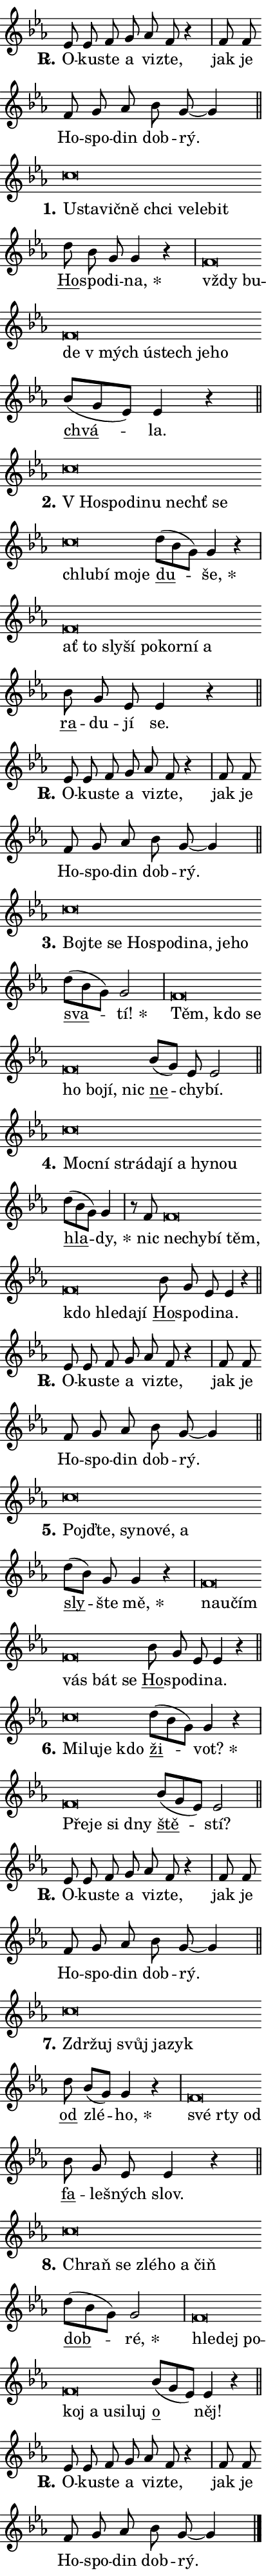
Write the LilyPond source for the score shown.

\version "2.24.0"
\header { tagline = "" }
\paper {
  indent = 0\cm
  top-margin = 0\cm
  right-margin = 0.13\cm % to fit lyric hyphens
  bottom-margin = 0\cm
  left-margin = 0\cm
  paper-width = 7\cm
  page-breaking = #ly:one-page-breaking
  system-system-spacing.basic-distance = #11
  score-system-spacing.basic-distance = #11
  ragged-last = ##f
}


%% Author: Thomas Morley
%% https://lists.gnu.org/archive/html/lilypond-user/2020-05/msg00002.html
#(define (line-position grob)
"Returns position of @var[grob} in current system:
   @code{'start}, if at first time-step
   @code{'end}, if at last time-step
   @code{'middle} otherwise
"
  (let* ((col (ly:item-get-column grob))
         (ln (ly:grob-object col 'left-neighbor))
         (rn (ly:grob-object col 'right-neighbor))
         (col-to-check-left (if (ly:grob? ln) ln col))
         (col-to-check-right (if (ly:grob? rn) rn col))
         (break-dir-left
           (and
             (ly:grob-property col-to-check-left 'non-musical #f)
             (ly:item-break-dir col-to-check-left)))
         (break-dir-right
           (and
             (ly:grob-property col-to-check-right 'non-musical #f)
             (ly:item-break-dir col-to-check-right))))
        (cond ((eqv? 1 break-dir-left) 'start)
              ((eqv? -1 break-dir-right) 'end)
              (else 'middle))))

#(define (tranparent-at-line-position vctor)
  (lambda (grob)
  "Relying on @code{line-position} select the relevant enry from @var{vctor}.
Used to determine transparency,"
    (case (line-position grob)
      ((end) (not (vector-ref vctor 0)))
      ((middle) (not (vector-ref vctor 1)))
      ((start) (not (vector-ref vctor 2))))))

noteHeadBreakVisibility =
#(define-music-function (break-visibility)(vector?)
"Makes @code{NoteHead}s transparent relying on @var{break-visibility}"
#{
  \override NoteHead.transparent =
    #(tranparent-at-line-position break-visibility)
#})

#(define delete-ledgers-for-transparent-note-heads
  (lambda (grob)
    "Reads whether a @code{NoteHead} is transparent.
If so this @code{NoteHead} is removed from @code{'note-heads} from
@var{grob}, which is supposed to be @code{LedgerLineSpanner}.
As a result ledgers are not printed for this @code{NoteHead}"
    (let* ((nhds-array (ly:grob-object grob 'note-heads))
           (nhds-list
             (if (ly:grob-array? nhds-array)
                 (ly:grob-array->list nhds-array)
                 '()))
           ;; Relies on the transparent-property being done before
           ;; Staff.LedgerLineSpanner.after-line-breaking is executed.
           ;; This is fragile ...
           (to-keep
             (remove
               (lambda (nhd)
                 (ly:grob-property nhd 'transparent #f))
               nhds-list)))
      ;; TODO find a better method to iterate over grob-arrays, similiar
      ;; to filter/remove etc for lists
      ;; For now rebuilt from scratch
      (set! (ly:grob-object grob 'note-heads)  '())
      (for-each
        (lambda (nhd)
          (ly:pointer-group-interface::add-grob grob 'note-heads nhd))
        to-keep))))

squashNotes = {
  \override NoteHead.X-extent = #'(-0.2 . 0.2)
  \override NoteHead.Y-extent = #'(-0.75 . 0)
  \override NoteHead.stencil =
    #(lambda (grob)
       (let ((pos (ly:grob-property grob 'staff-position)))
         (begin
           (if (< pos -7) (display "ERROR: Lower brevis then expected\n") (display ""))
           (if (<= pos -6) ly:text-interface::print ly:note-head::print))))
}
unSquashNotes = {
  \revert NoteHead.X-extent
  \revert NoteHead.Y-extent
  \revert NoteHead.stencil
}

hideNotes = \noteHeadBreakVisibility #begin-of-line-visible
unHideNotes = \noteHeadBreakVisibility #all-visible

% work-around for resetting accidentals
% https://lilypond.org/doc/v2.23/Documentation/notation/displaying-rhythms#unmetered-music
cadenzaMeasure = {
  \cadenzaOff
  \partial 1024 s1024
  \cadenzaOn
}

#(define-markup-command (accent layout props text) (markup?)
  "Underline accented syllable"
  (interpret-markup layout props
    #{\markup \override #'(offset . 4.3) \underline { #text }#}))

responsum = \markup \concat {
  "R" \hspace #-1.05 \path #0.1 #'((moveto 0 0.07) (lineto 0.9 0.8)) \hspace #0.05 "."
}

spaceSize = #0.6828661417322834 % exact space size for TeX Gyre Schola

\layout {
  \context {
    \Staff
    \remove "Time_signature_engraver"
    \override LedgerLineSpanner.after-line-breaking = #delete-ledgers-for-transparent-note-heads
  }
  \context {
    \Lyrics {
      \override LyricSpace.minimum-distance = \spaceSize
      \override LyricText.font-name = #"TeX Gyre Schola"
      \override LyricText.font-size = 1
      \override StanzaNumber.font-name = #"TeX Gyre Schola Bold"
      \override StanzaNumber.font-size = 1
    }
  }
  \context {
    \Score 
    \override NoteHead.text =
      #(lambda (grob) 
        (let ((pos (ly:grob-property grob 'staff-position)))
          #{\markup {
            \combine
              \halign #-0.55 \raise #(if (= pos -6) 0 0.5) \override #'(thickness . 2) \draw-line #'(3.2 . 0)
              \musicglyph "noteheads.sM1"
          }#}))
  }
}

% magnetic-lyrics.ily
%
%   written by
%     Jean Abou Samra <jean@abou-samra.fr>
%     Werner Lemberg <wl@gnu.org>
%
%   adapted by
%     Jiri Hon <jiri.hon@gmail.com>
%
% Version 2022-Apr-15

% https://www.mail-archive.com/lilypond-user@gnu.org/msg149350.html

#(define (Left_hyphen_pointer_engraver context)
   "Collect syllable-hyphen-syllable occurrences in lyrics and store
them in properties.  This engraver only looks to the left.  For
example, if the lyrics input is @code{foo -- bar}, it does the
following.

@itemize @bullet
@item
Set the @code{text} property of the @code{LyricHyphen} grob between
@q{foo} and @q{bar} to @code{foo}.

@item
Set the @code{left-hyphen} property of the @code{LyricText} grob with
text @q{foo} to the @code{LyricHyphen} grob between @q{foo} and
@q{bar}.
@end itemize

Use this auxiliary engraver in combination with the
@code{lyric-@/text::@/apply-@/magnetic-@/offset!} hook."
   (let ((hyphen #f)
         (text #f))
     (make-engraver
      (acknowledgers
       ((lyric-syllable-interface engraver grob source-engraver)
        (set! text grob)))
      (end-acknowledgers
       ((lyric-hyphen-interface engraver grob source-engraver)
        ;(when (not (grob::has-interface grob 'lyric-space-interface))
          (set! hyphen grob)));)
      ((stop-translation-timestep engraver)
       (when (and text hyphen)
         (ly:grob-set-object! text 'left-hyphen hyphen))
       (set! text #f)
       (set! hyphen #f)))))

#(define (lyric-text::apply-magnetic-offset! grob)
   "If the space between two syllables is less than the value in
property @code{LyricText@/.details@/.squash-threshold}, move the right
syllable to the left so that it gets concatenated with the left
syllable.

Use this function as a hook for
@code{LyricText@/.after-@/line-@/breaking} if the
@code{Left_@/hyphen_@/pointer_@/engraver} is active."
   (let ((hyphen (ly:grob-object grob 'left-hyphen #f)))
     (when hyphen
       (let ((left-text (ly:spanner-bound hyphen LEFT)))
         (when (grob::has-interface left-text 'lyric-syllable-interface)
           (let* ((common (ly:grob-common-refpoint grob left-text X))
                  (this-x-ext (ly:grob-extent grob common X))
                  (left-x-ext
                   (begin
                     ;; Trigger magnetism for left-text.
                     (ly:grob-property left-text 'after-line-breaking)
                     (ly:grob-extent left-text common X)))
                  ;; `delta` is the gap width between two syllables.
                  (delta (- (interval-start this-x-ext)
                            (interval-end left-x-ext)))
                  (details (ly:grob-property grob 'details))
                  (threshold (assoc-get 'squash-threshold details 0.2)))
             (when (< delta threshold)
               (let* (;; We have to manipulate the input text so that
                      ;; ligatures crossing syllable boundaries are not
                      ;; disabled.  For languages based on the Latin
                      ;; script this is essentially a beautification.
                      ;; However, for non-Western scripts it can be a
                      ;; necessity.
                      (lt (ly:grob-property left-text 'text))
                      (rt (ly:grob-property grob 'text))
                      (is-space (grob::has-interface hyphen 'lyric-space-interface))
                      (space (if is-space " " ""))
                      (extra-delta (if is-space spaceSize 0))
                      ;; Append new syllable.
                      (ltrt-space (if (and (string? lt) (string? rt))
                                (string-append lt space rt)
                                (make-concat-markup (list lt space rt))))
                      ;; Right-align `ltrt` to the right side.
                      (ltrt-space-markup (grob-interpret-markup
                               grob
                               (make-translate-markup
                                (cons (interval-length this-x-ext) 0)
                                (make-right-align-markup ltrt-space)))))
                 (begin
                   ;; Don't print `left-text`.
                   (ly:grob-set-property! left-text 'stencil #f)
                   ;; Set text and stencil (which holds all collected
                   ;; syllables so far) and shift it to the left.
                   (ly:grob-set-property! grob 'text ltrt-space)
                   (ly:grob-set-property! grob 'stencil ltrt-space-markup)
                   (ly:grob-translate-axis! grob (- (- delta extra-delta)) X))))))))))


#(define (lyric-hyphen::displace-bounds-first grob)
   ;; Make very sure this callback isn't triggered too early.
   (let ((left (ly:spanner-bound grob LEFT))
         (right (ly:spanner-bound grob RIGHT)))
     (ly:grob-property left 'after-line-breaking)
     (ly:grob-property right 'after-line-breaking)
     (ly:lyric-hyphen::print grob)))

squashThreshold = #0.4

\layout {
  \context {
    \Lyrics
    \consists #Left_hyphen_pointer_engraver
    \override LyricText.after-line-breaking =
      #lyric-text::apply-magnetic-offset!
    \override LyricHyphen.stencil = #lyric-hyphen::displace-bounds-first
    \override LyricText.details.squash-threshold = \squashThreshold
    \override LyricHyphen.minimum-distance = 0
    \override LyricHyphen.minimum-length = \squashThreshold
  }
}

squashText = \override LyricText.details.squash-threshold = 9999
unSquashText = \override LyricText.details.squash-threshold = \squashThreshold

leftText = \override LyricText.self-alignment-X = #LEFT
unLeftText = \revert LyricText.self-alignment-X

starOffset = #(lambda (grob) 
                (let ((x_offset (ly:self-alignment-interface::aligned-on-x-parent grob)))
                  (if (= x_offset 0) 0 (+ x_offset 1.2))))

star = #(define-music-function (syllable)(string?)
"Append star separator at the end of a syllable"
#{
  \once \override LyricText.X-offset = #starOffset
  \lyricmode { \markup {
    #syllable
    \override #'((font-name . "TeX Gyre Schola Bold")) \hspace #0.2 \lower #0.65 \larger "*"
  } }
#})

starAccent = #(define-music-function (syllable)(string?)
"Append star separator at the end of a syllable and make accent"
#{
  \once \override LyricText.X-offset = #starOffset
  \lyricmode { \markup {
    \accent #syllable
    \override #'((font-name . "TeX Gyre Schola Bold")) \hspace #0.2 \lower #0.65 \larger "*"
  } }
#})

breath = #(define-music-function (syllable)(string?)
"Append breathing indicator at the end of a syllable"
#{
  \lyricmode { \markup { #syllable "+" } }
#})

optionalBreath = #(define-music-function (syllable)(string?)
"Append optional breathing indicator at the end of a syllable"
#{
  \lyricmode { \markup { #syllable "(+)" } }
#})


\score {
    <<
        \new Voice = "melody" { \cadenzaOn \key es \major \relative { es'8 es f g as f r4 \cadenzaMeasure \bar "|" f8 f \bar "" f g as \bar "" bes g~ g4 \cadenzaMeasure \bar "||" \break } }
        \new Lyrics \lyricsto "melody" { \lyricmode { \set stanza = \responsum
O -- ku -- ste a vi -- zte, jak je Ho -- spo -- din dob -- rý. } }
    >>
    \layout {}
}

\score {
    <<
        \new Voice = "melody" { \cadenzaOn \key es \major \relative { \squashNotes c''\breve*1/16 \hideNotes \breve*1/16 \bar "" \breve*1/16 \bar "" \breve*1/16 \bar "" \breve*1/16 \bar "" \breve*1/16 \bar "" \breve*1/16 \breve*1/16 \bar "" \unHideNotes \unSquashNotes \bar "" d8 bes g g4 r \cadenzaMeasure \bar "|" \squashNotes f\breve*1/16 \hideNotes \breve*1/16 \bar "" \breve*1/16 \bar "" \breve*1/16 \bar "" \breve*1/16 \bar "" \breve*1/16 \bar "" \breve*1/16 \breve*1/16 \bar "" \unHideNotes \unSquashNotes \bar "" bes8[( g es)] es4 r \cadenzaMeasure \bar "||" \break } }
        \new Lyrics \lyricsto "melody" { \lyricmode { \set stanza = "1."
\leftText U -- \squashText sta -- vič -- ně chci ve -- le -- bit \unLeftText \unSquashText \markup \accent Ho -- spo -- di -- \star na, \leftText vždy \squashText bu -- de "v mých" ú -- stech je -- ho \unLeftText \unSquashText \markup \accent chvá -- la. } }
    >>
    \layout {}
}

\score {
    <<
        \new Voice = "melody" { \cadenzaOn \key es \major \relative { \squashNotes c''\breve*1/16 \hideNotes \breve*1/16 \bar "" \breve*1/16 \bar "" \breve*1/16 \bar "" \breve*1/16 \bar "" \breve*1/16 \bar "" \breve*1/16 \bar "" \breve*1/16 \bar "" \breve*1/16 \breve*1/16 \bar "" \unHideNotes \unSquashNotes \bar "" d8[( bes g)] g4 r \cadenzaMeasure \bar "|" \squashNotes f\breve*1/16 \hideNotes \breve*1/16 \bar "" \breve*1/16 \bar "" \breve*1/16 \bar "" \breve*1/16 \bar "" \breve*1/16 \bar "" \breve*1/16 \breve*1/16 \bar "" \unHideNotes \unSquashNotes \bar "" bes8 g es es4 r \cadenzaMeasure \bar "||" \break } }
        \new Lyrics \lyricsto "melody" { \lyricmode { \set stanza = "2."
\leftText "V Ho" -- \squashText spo -- di -- nu nechť se chlu -- bí mo -- je \unLeftText \unSquashText \markup \accent du -- \star še, \leftText ať \squashText to sly -- ší po -- kor -- ní a \unLeftText \unSquashText \markup \accent ra -- du -- jí se. } }
    >>
    \layout {}
}

\score {
    <<
        \new Voice = "melody" { \cadenzaOn \key es \major \relative { es'8 es f g as f r4 \cadenzaMeasure \bar "|" f8 f \bar "" f g as \bar "" bes g~ g4 \cadenzaMeasure \bar "||" \break } }
        \new Lyrics \lyricsto "melody" { \lyricmode { \set stanza = \responsum
O -- ku -- ste a vi -- zte, jak je Ho -- spo -- din dob -- rý. } }
    >>
    \layout {}
}

\score {
    <<
        \new Voice = "melody" { \cadenzaOn \key es \major \relative { \squashNotes c''\breve*1/16 \hideNotes \breve*1/16 \bar "" \breve*1/16 \bar "" \breve*1/16 \bar "" \breve*1/16 \bar "" \breve*1/16 \bar "" \breve*1/16 \bar "" \breve*1/16 \breve*1/16 \bar "" \unHideNotes \unSquashNotes \bar "" d8[( bes g)] g2 \cadenzaMeasure \bar "|" \squashNotes f\breve*1/16 \hideNotes \breve*1/16 \bar "" \breve*1/16 \bar "" \breve*1/16 \bar "" \breve*1/16 \bar "" \breve*1/16 \breve*1/16 \bar "" \unHideNotes \unSquashNotes \bar "" bes8[( g)] es es2 \cadenzaMeasure \bar "||" \break } }
        \new Lyrics \lyricsto "melody" { \lyricmode { \set stanza = "3."
\leftText Boj -- \squashText te se Ho -- spo -- di -- na, je -- ho \unLeftText \unSquashText \markup \accent sva -- \star tí! \leftText Těm, \squashText kdo se ho bo -- jí, nic \unLeftText \unSquashText \markup \accent ne -- chy -- bí. } }
    >>
    \layout {}
}

\score {
    <<
        \new Voice = "melody" { \cadenzaOn \key es \major \relative { \squashNotes c''\breve*1/16 \hideNotes \breve*1/16 \bar "" \breve*1/16 \bar "" \breve*1/16 \bar "" \breve*1/16 \bar "" \breve*1/16 \bar "" \breve*1/16 \breve*1/16 \bar "" \unHideNotes \unSquashNotes \bar "" d8[( bes g)] g4 \cadenzaMeasure \bar "|" r8 f8 \squashNotes f\breve*1/16 \hideNotes \breve*1/16 \bar "" \breve*1/16 \bar "" \breve*1/16 \bar "" \breve*1/16 \bar "" \breve*1/16 \bar "" \breve*1/16 \breve*1/16 \bar "" \unHideNotes \unSquashNotes \bar "" bes8 g es es4 r \cadenzaMeasure \bar "||" \break } }
        \new Lyrics \lyricsto "melody" { \lyricmode { \set stanza = "4."
\leftText Moc -- \squashText ní strá -- da -- jí a hy -- nou \unLeftText \unSquashText \markup \accent hla -- \star dy, nic \leftText ne -- \squashText chy -- bí těm, kdo hle -- da -- jí \unLeftText \unSquashText \markup \accent Ho -- spo -- di -- na. } }
    >>
    \layout {}
}

\score {
    <<
        \new Voice = "melody" { \cadenzaOn \key es \major \relative { es'8 es f g as f r4 \cadenzaMeasure \bar "|" f8 f \bar "" f g as \bar "" bes g~ g4 \cadenzaMeasure \bar "||" \break } }
        \new Lyrics \lyricsto "melody" { \lyricmode { \set stanza = \responsum
O -- ku -- ste a vi -- zte, jak je Ho -- spo -- din dob -- rý. } }
    >>
    \layout {}
}

\score {
    <<
        \new Voice = "melody" { \cadenzaOn \key es \major \relative { \squashNotes c''\breve*1/16 \hideNotes \breve*1/16 \bar "" \breve*1/16 \bar "" \breve*1/16 \bar "" \breve*1/16 \breve*1/16 \bar "" \unHideNotes \unSquashNotes \bar "" d8[( bes)] g g4 r \cadenzaMeasure \bar "|" \squashNotes f\breve*1/16 \hideNotes \breve*1/16 \bar "" \breve*1/16 \bar "" \breve*1/16 \bar "" \breve*1/16 \breve*1/16 \bar "" \unHideNotes \unSquashNotes \bar "" bes8 g es es4 r \cadenzaMeasure \bar "||" \break } }
        \new Lyrics \lyricsto "melody" { \lyricmode { \set stanza = "5."
\leftText Pojď -- \squashText te, sy -- no -- vé, a \unLeftText \unSquashText \markup \accent sly -- šte \star mě, \leftText na -- \squashText u -- čím vás bát se \unLeftText \unSquashText \markup \accent Ho -- spo -- di -- na. } }
    >>
    \layout {}
}

\score {
    <<
        \new Voice = "melody" { \cadenzaOn \key es \major \relative { \squashNotes c''\breve*1/16 \hideNotes \breve*1/16 \bar "" \breve*1/16 \breve*1/16 \bar "" \unHideNotes \unSquashNotes \bar "" d8[( bes g)] g4 r \cadenzaMeasure \bar "|" \squashNotes f\breve*1/16 \hideNotes \breve*1/16 \bar "" \breve*1/16 \breve*1/16 \bar "" \unHideNotes \unSquashNotes \bar "" bes8[( g es)] es2 \cadenzaMeasure \bar "||" \break } }
        \new Lyrics \lyricsto "melody" { \lyricmode { \set stanza = "6."
\leftText Mi -- \squashText lu -- je kdo \unLeftText \unSquashText \markup \accent ži -- \star vot? \leftText Pře -- \squashText je si dny \unLeftText \unSquashText \markup \accent ště -- stí? } }
    >>
    \layout {}
}

\score {
    <<
        \new Voice = "melody" { \cadenzaOn \key es \major \relative { es'8 es f g as f r4 \cadenzaMeasure \bar "|" f8 f \bar "" f g as \bar "" bes g~ g4 \cadenzaMeasure \bar "||" \break } }
        \new Lyrics \lyricsto "melody" { \lyricmode { \set stanza = \responsum
O -- ku -- ste a vi -- zte, jak je Ho -- spo -- din dob -- rý. } }
    >>
    \layout {}
}

\score {
    <<
        \new Voice = "melody" { \cadenzaOn \key es \major \relative { \squashNotes c''\breve*1/16 \hideNotes \breve*1/16 \bar "" \breve*1/16 \bar "" \breve*1/16 \breve*1/16 \bar "" \unHideNotes \unSquashNotes \bar "" d8 bes[( g)] g4 r \cadenzaMeasure \bar "|" \squashNotes f\breve*1/16 \hideNotes \breve*1/16 \breve*1/16 \bar "" \unHideNotes \unSquashNotes \bar "" bes8 g es es4 r \cadenzaMeasure \bar "||" \break } }
        \new Lyrics \lyricsto "melody" { \lyricmode { \set stanza = "7."
\leftText Zdr -- \squashText žuj svůj ja -- zyk \unLeftText \unSquashText \markup \accent od zlé -- \star ho, \leftText své \squashText rty od \unLeftText \unSquashText \markup \accent fa -- le -- šných slov. } }
    >>
    \layout {}
}

\score {
    <<
        \new Voice = "melody" { \cadenzaOn \key es \major \relative { \squashNotes c''\breve*1/16 \hideNotes \breve*1/16 \bar "" \breve*1/16 \bar "" \breve*1/16 \bar "" \breve*1/16 \breve*1/16 \bar "" \unHideNotes \unSquashNotes \bar "" d8[( bes g)] g2 \cadenzaMeasure \bar "|" \squashNotes f\breve*1/16 \hideNotes \breve*1/16 \bar "" \breve*1/16 \bar "" \breve*1/16 \bar "" \breve*1/16 \bar "" \breve*1/16 \bar "" \breve*1/16 \breve*1/16 \bar "" \unHideNotes \unSquashNotes \bar "" bes8[( g es)] es4 r \cadenzaMeasure \bar "||" \break } }
        \new Lyrics \lyricsto "melody" { \lyricmode { \set stanza = "8."
\leftText Chraň \squashText se zlé -- ho a čiň \unLeftText \unSquashText \markup \accent dob -- \star ré, \leftText hle -- \squashText dej po -- koj a u -- si -- luj \unLeftText \unSquashText \markup \accent o něj! } }
    >>
    \layout {}
}

\score {
    <<
        \new Voice = "melody" { \cadenzaOn \key es \major \relative { es'8 es f g as f r4 \cadenzaMeasure \bar "|" f8 f \bar "" f g as \bar "" bes g~ g4 \cadenzaMeasure \bar "||" \break } \bar "|." }
        \new Lyrics \lyricsto "melody" { \lyricmode { \set stanza = \responsum
O -- ku -- ste a vi -- zte, jak je Ho -- spo -- din dob -- rý. } }
    >>
    \layout {}
}
